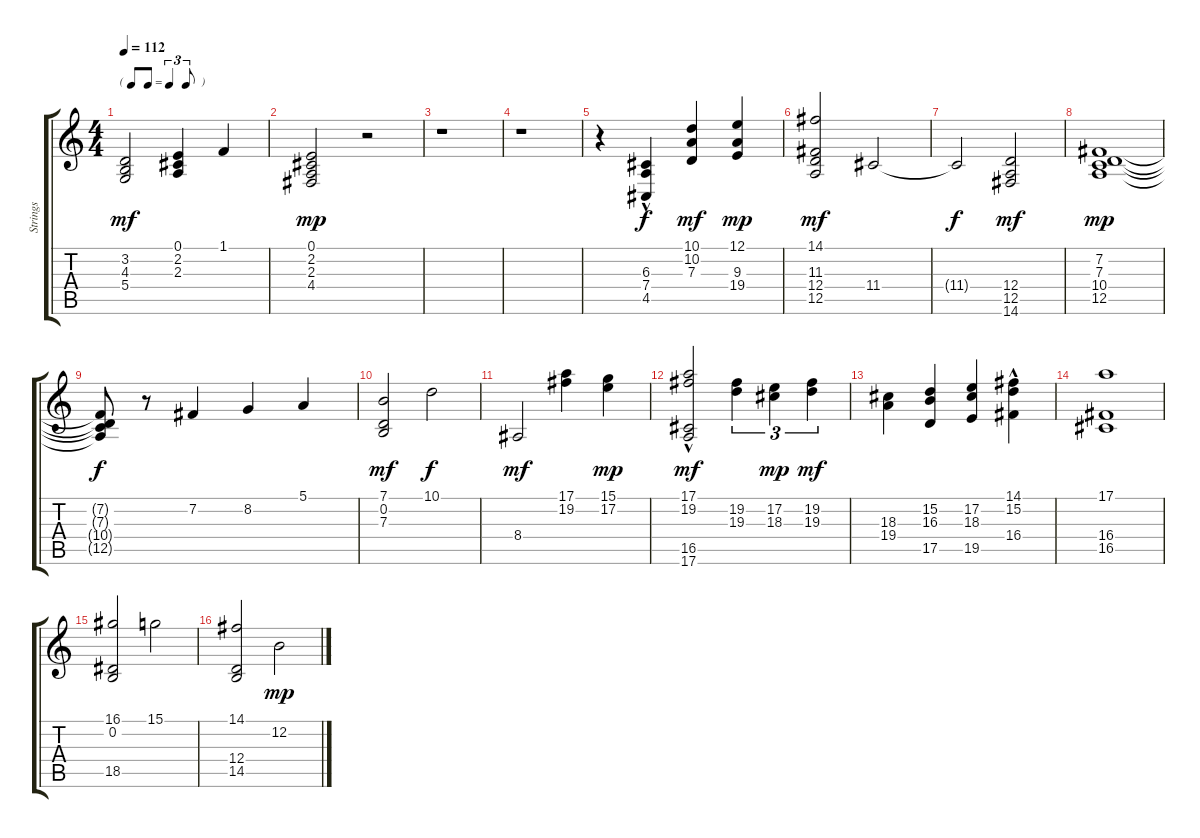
\track ("Strings" "Strings") {instrument stringensemble1}
\staff {score tabs}
\tuning (E4 B3 G3 D3 A2 E2) {hide}
\ts (4 4)
\tf triplet8th
\tempo 112
\clef g2
\ks c
(3.2 4.3 5.4).2{dy mf} (0.1 2.2 2.3).4 1.1.4 |
(0.1 2.2 2.3 4.4).2{dy mp} r.2 |
r.1 |
r.1 |
r.4 (6.3 7.4{hac} 4.5).4{dy f} (10.1 10.2 7.3).4{dy mf} (12.1 9.3 19.4).4{dy mp} |
(14.1 11.3 12.4 12.5).2{dy mf} 11.4.2 |
11.4{t}.2{dy f} (12.4 12.5 14.6).2{dy mf} |
(7.2 7.3 10.4 12.5).1{dy mp} |
(7.2{t} 7.3{t} 10.4{t} 12.5{t}).8{dy f} r.8 7.2.4 8.2.4 5.1.4 |
(7.1 0.2 7.3).2{dy mf} 10.1.2{dy f} |
8.4.2{dy mf} (17.1 19.2).4 (15.1 17.2).4{dy mp} |
(17.1{hac} 19.2{hac} 16.5 17.6).2{dy mf} (19.2 19.3).4{tu (3 2)} (17.2 18.3).4{tu (3 2) dy mp} (19.2 19.3).4{tu (3 2) dy mf} |
(18.3 19.4).4 (15.2 16.3 17.5).4 (17.2 18.3 19.5).4 (14.1 15.2 16.4{hac}).4 |
(17.1 16.4 16.5).1 |
(16.1 0.2 18.5).2 15.1.2 |
(14.1 12.4 14.5).2 12.2.2{dy mp}
